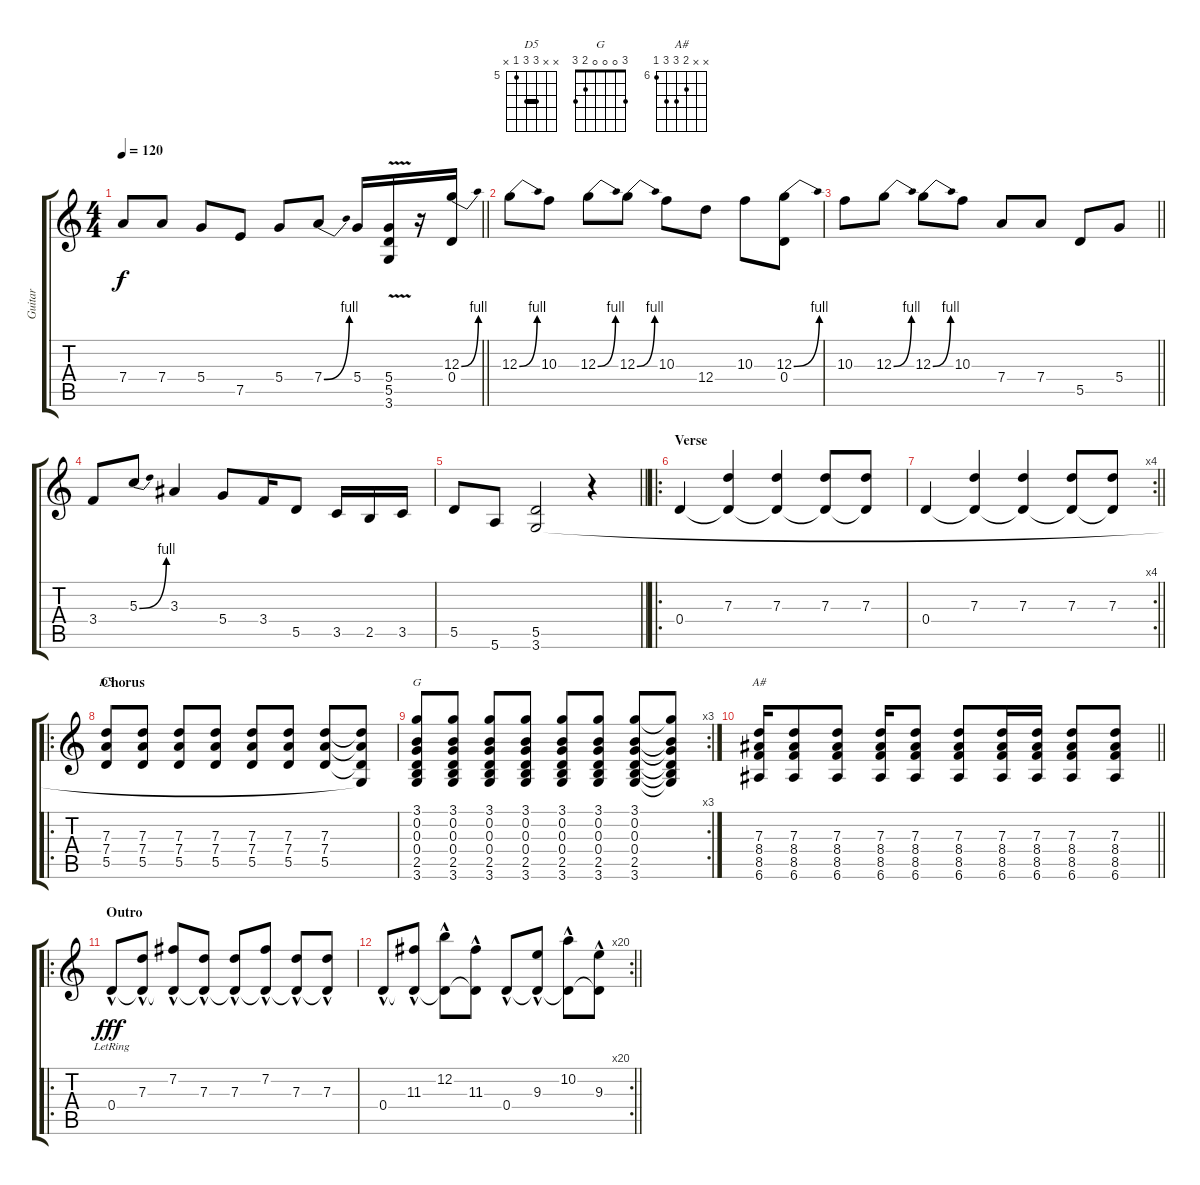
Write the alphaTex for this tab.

\track ("Guitar" "Guitar") {instrument acousticguitarnylon}
\staff {score tabs}
\tuning (E4 B3 G3 D3 A2 E2) {hide}
\chord ("D5" x x 7 7 5 x) {firstfret 5 barre 7}
\chord ("G" 3 0 0 0 2 3)
\chord ("A#" x x 7 8 8 6) {firstfret 6}
\ts (4 4)
\tempo 120
\clef g2
\barLineRight lightlight
\ks c
7.4.8{dy f} 7.4.8 5.4.8 7.5.8 5.4.8 7.4{be (bend 0 0 60 4)}.8 5.4.16 (5.4 5.5{v} 3.6{v}).16 r.16 (12.3{be (bend 0 0 60 4)} 0.4).16 |
12.3{be (bend 0 0 60 4)}.8 10.3.8 12.3{be (bend 0 0 60 4)}.8 12.3{be (bend 0 0 60 4)}.8 10.3.8 12.4.8 10.3.8 (12.3{be (bend 0 0 60 4)} 0.4).8 |
\barLineRight lightlight
10.3.8 12.3{be (bend 0 0 60 4)}.8 12.3{be (bend 0 0 60 4)}.8 10.3.8 7.4.8 7.4.8 5.5.8 5.4.8 |
3.4.8 5.3{be (bend 0 0 60 4)}.8 3.3.4 5.4.8 3.4.16 5.5.8 3.5.16 2.5.16 3.5.16 |
\barLineRight lightlight
5.5.8 5.6.8 (5.5 3.6).2 r.4 |
\ro
\section ("" "Verse")
0.4.4 (7.3 0.4{t}).4 (7.3 0.4{t}).4 (7.3 0.4{t}).8 (7.3 0.4{t}).8 |
\rc 4
\barLineRight lightlight
0.4.4 (7.3 0.4{t}).4 (7.3 0.4{t}).4 (7.3 0.4{t}).8 (7.3 0.4{t}).8 |
\ro
\section ("" "Chorus")
(7.3 7.4 5.5).8{ch "D5"} (7.3 7.4 5.5).8 (7.3 7.4 5.5).8 (7.3 7.4 5.5).8 (7.3 7.4 5.5).8 (7.3 7.4 5.5).8 (7.3 7.4 5.5).8 (7.3{t} 7.4{t} 5.5{t} 3.6{t}).8 |
\rc 3
(3.1 0.2 0.3 0.4 2.5 3.6).8{ch "G"} (3.1 0.2 0.3 0.4 2.5 3.6).8 (3.1 0.2 0.3 0.4 2.5 3.6).8 (3.1 0.2 0.3 0.4 2.5 3.6).8 (3.1 0.2 0.3 0.4 2.5 3.6).8 (3.1 0.2 0.3 0.4 2.5 3.6).8 (3.1 0.2 0.3 0.4 2.5 3.6).8 (3.1{t} 0.2{t} 0.3{t} 0.4{t} 2.5{t} 3.6{t}).8 |
\barLineRight lightlight
(7.3 8.4 8.5 6.6).16{ch "A#"} (7.3 8.4 8.5 6.6).8 (7.3 8.4 8.5 6.6).8 (7.3 8.4 8.5 6.6).16 (7.3 8.4 8.5 6.6).8 (7.3 8.4 8.5 6.6).8 (7.3 8.4 8.5 6.6).16 (7.3 8.4 8.5 6.6).16 (7.3 8.4 8.5 6.6).8 (7.3 8.4 8.5 6.6).8 |
\ro
\section ("" "Outro")
0.4{hac lr}.8{dy fff} (7.3{hac} 0.4{t}).8 (7.2{hac} 0.4{t}).8 (7.3{hac} 0.4{t}).8 (7.3{hac} 0.4{t}).8 (7.2{hac} 0.4{t}).8 (7.3{hac} 0.4{t}).8 (7.3{hac} 0.4{t}).8 |
\rc 20
\barLineRight lightlight
0.4{hac}.8 (11.3{hac} 0.4{t}).8 (12.2{hac} 0.4{t}).8 (11.3{hac} 0.4{t}).8 0.4{hac}.8 (9.3{hac} 0.4{t}).8 (10.2{hac} 0.4{t}).8 (9.3{hac} 0.4{t}).8
